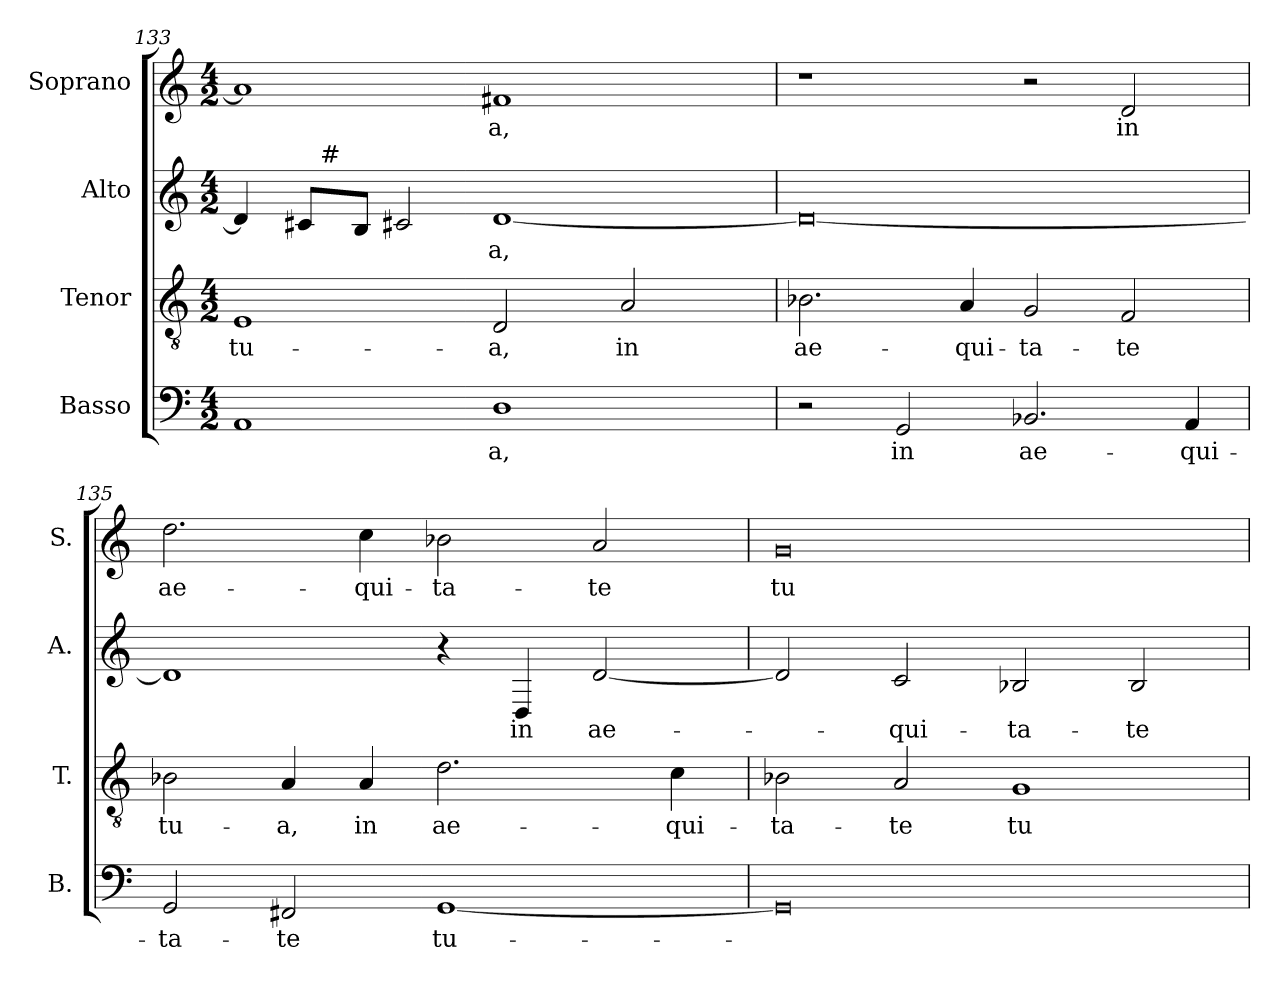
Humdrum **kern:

**kern	**text	**kern	**text	**kern	**text	**kern	**text
*part4	*part4	*part3	*part3	*part2	*part2	*part1	*part1
*staff4	*staff4	*staff3	*staff3	*staff2	*staff2	*staff1	*staff1
*I"Basso	*	*I"Tenor	*	*I"Alto	*	*I"Soprano	*
*I'B.	*	*I'T.	*	*I'A.	*	*I'S.	*
!!LO:LB:g=z
*clefF4	*	*clefGv2	*	*clefG2	*	*clefG2	*
*	*	*ITrd7c12	*	*	*	*	*
*k[]	*	*k[]	*	*k[]	*	*k[]	*
*C:	*	*C:	*	*C:	*	*C:	*
*M4/2	*	*M4/2	*	*M4/2	*	*M4/2	*
=133	=133	=133	=133	=133	=133	=133	=133
!	!	!	!LO:LY:b:color=#000000	!	!	!	!
*	*	*	*	*^	*	*	*
1AAi	.	1EEi	tu-	4di/]	4ryy	.	1ai]	.
.	.	.	.	8c#i/L	32ryy	.	.	.
.	.	.	.	.	256ryy	.	.	.
!	!	!	!	!	!LO:TX:a:t=#	!	!	!
.	.	.	.	.	1ryy	.	.	.
.	.	.	.	8Bi/J	.	.	.	.
.	.	.	.	2c#Xi/	.	.	.	.
!	!LO:LY:b:color=#000000	!	!	!	!	!	!	!
!	!	!	!LO:LY:b:color=#000000	!	!	!	!	!
!	!	!	!	!	!	!LO:LY:b:color=#000000	!	!
!	!	!	!	!	!	!	!	!LO:LY:b:color=#000000
1Di	-a,	2DDi/	-a,	[1di	.	-a,	1f#Xi	-a,
.	.	.	.	.	2ryy	.	.	.
!	!	!	!LO:LY:b:color=#000000	!	!	!	!	!
.	.	2AAi/	in	.	.	.	.	.
.	.	.	.	.	8ryy	.	.	.
.	.	.	.	.	16ryy	.	.	.
.	.	.	.	.	64..ryy	.	.	.
*	*	*	*	*v	*v	*	*	*
=134	=134	=134	=134	=134	=134	=134	=134
*	*	*	*	*^	*	*	*
!	!	!	!LO:LY:b:color=#000000	!	!	!	!	!
*	*	*	*	*v	*v	*	*	*
2r	.	2.BB-Xi\	ae-	0di_	.	1r	.
!	!LO:LY:b:color=#000000	!	!	!	!	!	!
2GGi/	in	.	.	.	.	.	.
!	!	!	!LO:LY:b:color=#000000	!	!	!	!
.	.	4AAi/	-qui-	.	.	.	.
!	!LO:LY:b:color=#000000	!	!	!	!	!	!
!	!	!	!LO:LY:b:color=#000000	!	!	!	!
2.BB-Xi/	ae-	2GGi/	-ta-	.	.	2r	.
!	!	!	!LO:LY:b:color=#000000	!	!	!	!
!	!	!	!	!	!	!	!LO:LY:b:color=#000000
.	.	2FFi/	-te	.	.	2di/	in
!	!LO:LY:b:color=#000000	!	!	!	!	!	!
4AAi/	-qui-	.	.	.	.	.	.
=135	=135	=135	=135	=135	=135	=135	=135
!	!LO:LY:b:color=#000000	!	!	!	!	!	!
!	!	!	!LO:LY:b:color=#000000	!	!	!	!
!	!	!	!	!	!	!	!LO:LY:b:color=#000000
2GGi/	-ta-	2BB-Xi\	tu-	1di]	.	2.ddi\	ae-
!	!LO:LY:b:color=#000000	!	!	!	!	!	!
!	!	!	!LO:LY:b:color=#000000	!	!	!	!
2FF#Xi/	-te	4AAi/	-a,	.	.	.	.
!	!	!	!LO:LY:b:color=#000000	!	!	!	!
!	!	!	!	!	!	!	!LO:LY:b:color=#000000
.	.	4AAi/	in	.	.	4cci\	-qui-
!	!LO:LY:b:color=#000000	!	!	!	!	!	!
!	!	!	!LO:LY:b:color=#000000	!	!	!	!
!	!	!	!	!	!	!	!LO:LY:b:color=#000000
[1GGi	tu-	2.Di\	ae-	4r	.	2b-Xi\	-ta-
!	!	!	!	!	!LO:LY:b:color=#000000	!	!
.	.	.	.	4Di/	in	.	.
!	!	!	!	!	!LO:LY:b:color=#000000	!	!
!	!	!	!	!	!	!	!LO:LY:b:color=#000000
.	.	.	.	[2di/	ae-	2ai/	-te
!	!	!	!LO:LY:b:color=#000000	!	!	!	!
.	.	4Ci\	-qui-	.	.	.	.
=136	=136	=136	=136	=136	=136	=136	=136
!	!	!	!LO:LY:b:color=#000000	!	!	!	!
!	!	!	!	!	!	!	!LO:LY:b:color=#000000
0GGi]	.	2BB-Xi\	-ta-	2di/]	.	0gi	tu-
!	!	!	!LO:LY:b:color=#000000	!	!	!	!
!	!	!	!	!	!LO:LY:b:color=#000000	!	!
.	.	2AAi/	-te	2ci/	-qui-	.	.
!	!	!	!LO:LY:b:color=#000000	!	!	!	!
!	!	!	!	!	!LO:LY:b:color=#000000	!	!
.	.	1GGi	tu-	2B-Xi/	-ta-	.	.
!	!	!	!	!	!LO:LY:b:color=#000000	!	!
.	.	.	.	2B-i/	-te	.	.
=	=	=	=	=	=	=	=
*-	*-	*-	*-	*-	*-	*-	*-
